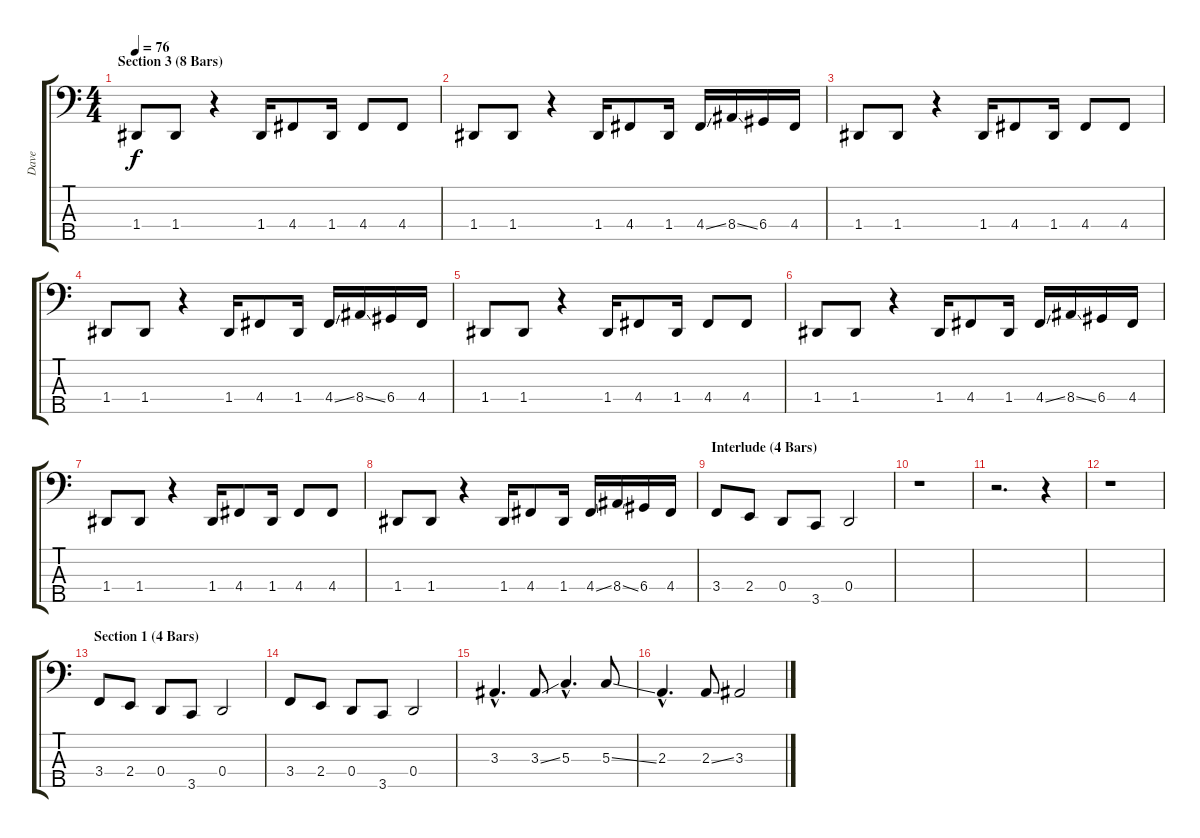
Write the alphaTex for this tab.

\track ("Dave" "Dave") {instrument electricbasspick}
\staff {score tabs}
\tuning (F2 C2 G1 D1 A0) {hide}
\ts (4 4)
\section ("" "Section 3 (8 Bars)")
\tempo 76
\clef f4
\ks c
1.4.8{dy f} 1.4.8 r.4 1.4.16 4.4.8 1.4.16 4.4.8 4.4.8 |
1.4.8 1.4.8 r.4 1.4.16 4.4.8 1.4.16 4.4{ss}.16 8.4{ss}.16 6.4.16 4.4.16 |
1.4.8 1.4.8 r.4 1.4.16 4.4.8 1.4.16 4.4.8 4.4.8 |
1.4.8 1.4.8 r.4 1.4.16 4.4.8 1.4.16 4.4{ss}.16 8.4{ss}.16 6.4.16 4.4.16 |
1.4.8 1.4.8 r.4 1.4.16 4.4.8 1.4.16 4.4.8 4.4.8 |
1.4.8 1.4.8 r.4 1.4.16 4.4.8 1.4.16 4.4{ss}.16 8.4{ss}.16 6.4.16 4.4.16 |
1.4.8 1.4.8 r.4 1.4.16 4.4.8 1.4.16 4.4.8 4.4.8 |
1.4.8 1.4.8 r.4 1.4.16 4.4.8 1.4.16 4.4{ss}.16 8.4{ss}.16 6.4.16 4.4.16 |
\section ("" "Interlude (4 Bars)")
3.4.8 2.4.8 0.4.8 3.5.8 0.4.2 |
r.1 |
r.2{d} r.4 |
r.1 |
\section ("" "Section 1 (4 Bars)")
3.4.8 2.4.8 0.4.8 3.5.8 0.4.2 |
3.4.8 2.4.8 0.4.8 3.5.8 0.4.2 |
3.3{hac}.4{d} 3.3{ss}.8 5.3{hac}.4{d} 5.3{ss}.8 |
2.3{hac}.4{d} 2.3{ss}.8 3.3.2
